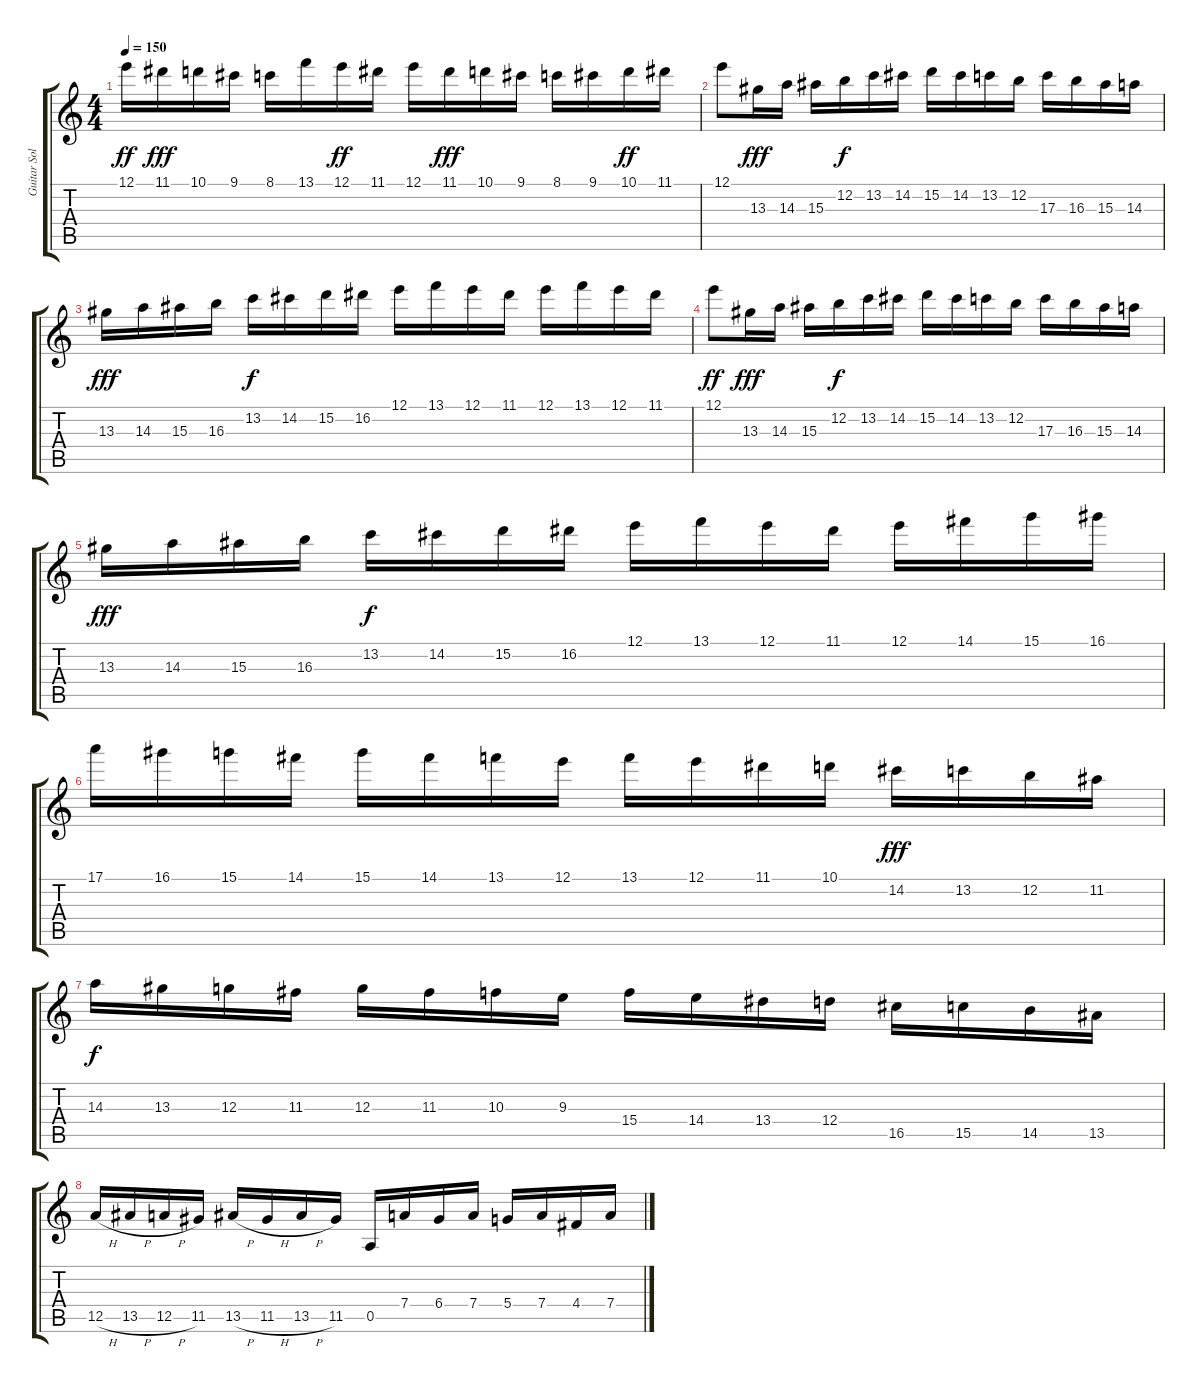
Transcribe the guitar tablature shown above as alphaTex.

\track ("Guitar Solo" "Guitar Sol") {instrument distortionguitar}
\staff {score tabs}
\tuning (E4 B3 G3 D3 A2 E2) {hide}
\ts (4 4)
\tempo 150
\clef g2
\ks c
12.1.16{dy ff} 11.1.16{dy fff} 10.1.16 9.1.16 8.1.16 13.1.16 12.1.16{dy ff} 11.1.16 12.1.16 11.1.16{dy fff} 10.1.16 9.1.16 8.1.16 9.1.16 10.1.16{dy ff} 11.1.16 |
12.1.8 13.3.16{dy fff} 14.3.16 15.3.16 12.2.16{dy f} 13.2.16 14.2.16 15.2.16 14.2.16 13.2.16 12.2.16 17.3.16 16.3.16 15.3.16 14.3.16 |
13.3.16{dy fff} 14.3.16 15.3.16 16.3.16 13.2.16{dy f} 14.2.16 15.2.16 16.2.16 12.1.16 13.1.16 12.1.16 11.1.16 12.1.16 13.1.16 12.1.16 11.1.16 |
12.1.8{dy ff} 13.3.16{dy fff} 14.3.16 15.3.16 12.2.16{dy f} 13.2.16 14.2.16 15.2.16 14.2.16 13.2.16 12.2.16 17.3.16 16.3.16 15.3.16 14.3.16 |
13.3.16{dy fff} 14.3.16 15.3.16 16.3.16 13.2.16{dy f} 14.2.16 15.2.16 16.2.16 12.1.16 13.1.16 12.1.16 11.1.16 12.1.16 14.1.16 15.1.16 16.1.16 |
17.1.16 16.1.16 15.1.16 14.1.16 15.1.16 14.1.16 13.1.16 12.1.16 13.1.16 12.1.16 11.1.16 10.1.16 14.2.16{dy fff} 13.2.16 12.2.16 11.2.16 |
14.3.16{dy f} 13.3.16 12.3.16 11.3.16 12.3.16 11.3.16 10.3.16 9.3.16 15.4.16 14.4.16 13.4.16 12.4.16 16.5.16 15.5.16 14.5.16 13.5.16 |
12.5{h}.16 13.5{h}.16 12.5{h}.16 11.5.16 13.5{h}.16 11.5{h}.16 13.5{h}.16 11.5.16 0.5.16 7.4.16 6.4.16 7.4.16 5.4.16 7.4.16 4.4.16 7.4.16
